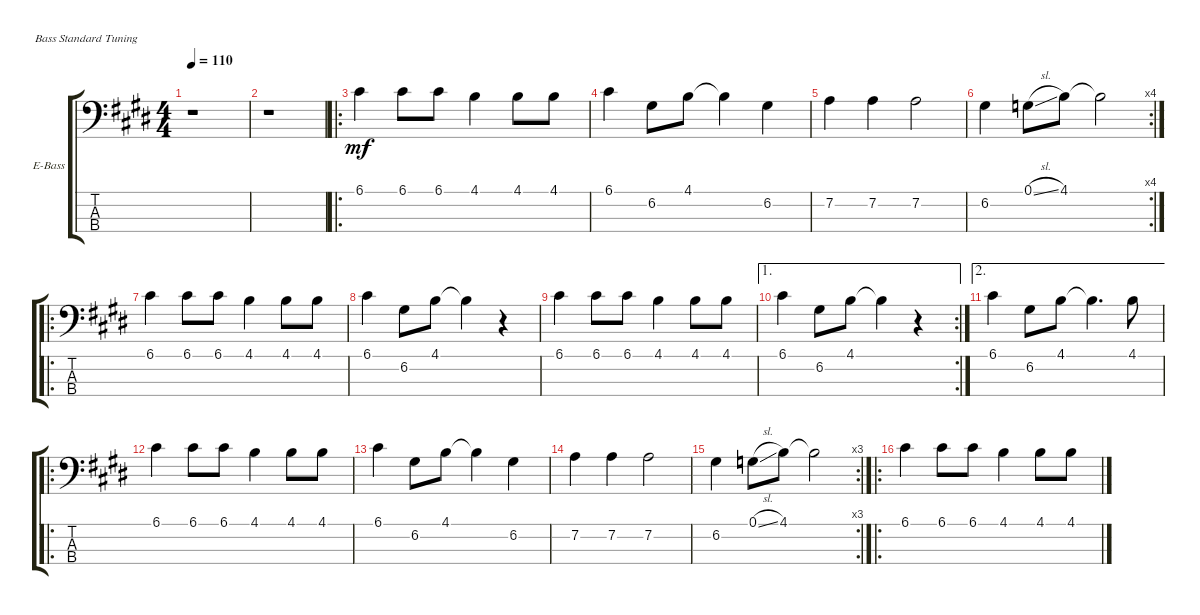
\defaultSystemsLayout 4
\bracketExtendMode groupsimilarinstruments
\firstSystemTrackNameOrientation horizontal
\otherSystemsTrackNameOrientation horizontal
\track ("Electric Bass" "E-Bass") {instrument electricbassfinger}
\staff {score tabs}
\tuning (G2 D2 A1 E1)
\ts (4 4)
\tempo 110
\clef f4
\ks c#minor
r.1{dy mf instrument electricbassfinger} |
r.1 |
\ro
6.1.4 6.1.8 6.1.8 4.1.4 4.1.8 4.1.8 |
6.1.4 6.2.8 4.1.8 4.1{t}.4 6.2.4 |
7.2.4 7.2.4 7.2.2 |
\rc 4
6.2.4 0.1{sl}.8 4.1.8 4.1{t}.2 |
\ro
6.1.4 6.1.8 6.1.8 4.1.4 4.1.8 4.1.8 |
6.1.4 6.2.8 4.1.8 4.1{t}.4 r.4 |
6.1.4 6.1.8 6.1.8 4.1.4 4.1.8 4.1.8 |
\ae 1
\rc 2
6.1.4 6.2.8 4.1.8 4.1{t}.4 r.4 |
\ae 2
6.1.4 6.2.8 4.1.8 4.1{t}.4{d} 4.1.8 |
\ro
6.1.4 6.1.8 6.1.8 4.1.4 4.1.8 4.1.8 |
6.1.4 6.2.8 4.1.8 4.1{t}.4 6.2.4 |
7.2.4 7.2.4 7.2.2 |
\rc 3
6.2.4 0.1{sl}.8 4.1.8 4.1{t}.2 |
\ro
6.1.4 6.1.8 6.1.8 4.1.4 4.1.8 4.1.8
